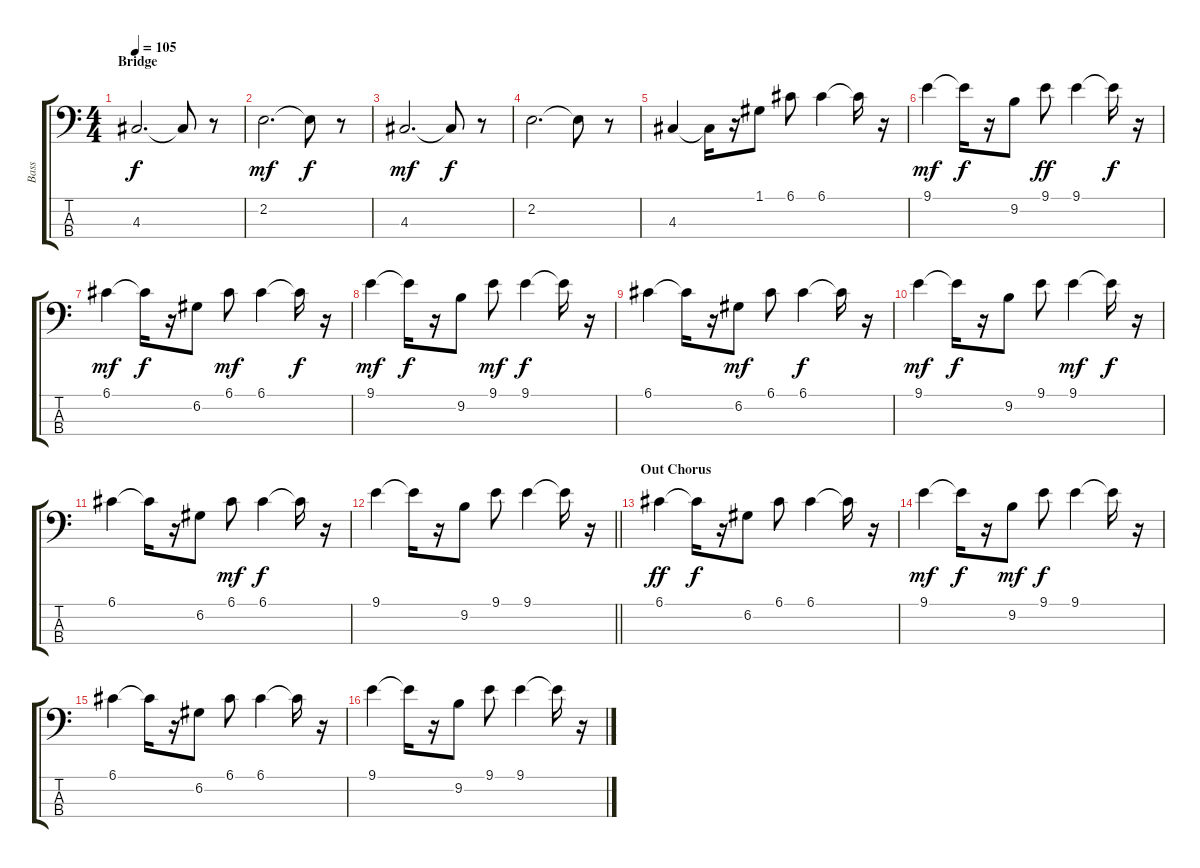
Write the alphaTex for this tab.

\track ("Bass    " "Bass    ") {instrument acousticbass}
\staff {score tabs}
\tuning (G2 D2 A1 E1) {hide}
\ts (4 4)
\section ("" "Bridge")
\tempo 105
\clef f4
\ks c
4.3.2{d dy f} 4.3{t}.8 r.8 |
2.2.2{d dy mf} 2.2{t}.8{dy f} r.8 |
4.3.2{d dy mf} 4.3{t}.8{dy f} r.8 |
2.2.2{d} 2.2{t}.8 r.8 |
4.3.4 4.3{t}.16 r.16 1.1.8 6.1.8 6.1.4 6.1{t}.16 r.16 |
9.1.4{dy mf} 9.1{t}.16{dy f} r.16 9.2.8 9.1.8{dy ff} 9.1.4 9.1{t}.16{dy f} r.16 |
6.1.4{dy mf} 6.1{t}.16{dy f} r.16 6.2.8 6.1.8{dy mf} 6.1.4 6.1{t}.16{dy f} r.16 |
9.1.4{dy mf} 9.1{t}.16{dy f} r.16 9.2.8 9.1.8{dy mf} 9.1.4{dy f} 9.1{t}.16 r.16 |
6.1.4 6.1{t}.16 r.16 6.2.8{dy mf} 6.1.8 6.1.4{dy f} 6.1{t}.16 r.16 |
9.1.4{dy mf} 9.1{t}.16{dy f} r.16 9.2.8 9.1.8 9.1.4{dy mf} 9.1{t}.16{dy f} r.16 |
6.1.4 6.1{t}.16 r.16 6.2.8 6.1.8{dy mf} 6.1.4{dy f} 6.1{t}.16 r.16 |
\barLineRight lightlight
9.1.4 9.1{t}.16 r.16 9.2.8 9.1.8 9.1.4 9.1{t}.16 r.16 |
\section ("" "Out Chorus")
6.1.4{dy ff} 6.1{t}.16{dy f} r.16 6.2.8 6.1.8 6.1.4 6.1{t}.16 r.16 |
9.1.4{dy mf} 9.1{t}.16{dy f} r.16 9.2.8{dy mf} 9.1.8{dy f} 9.1.4 9.1{t}.16 r.16 |
6.1.4 6.1{t}.16 r.16 6.2.8 6.1.8 6.1.4 6.1{t}.16 r.16 |
9.1.4 9.1{t}.16 r.16 9.2.8 9.1.8 9.1.4 9.1{t}.16 r.16
